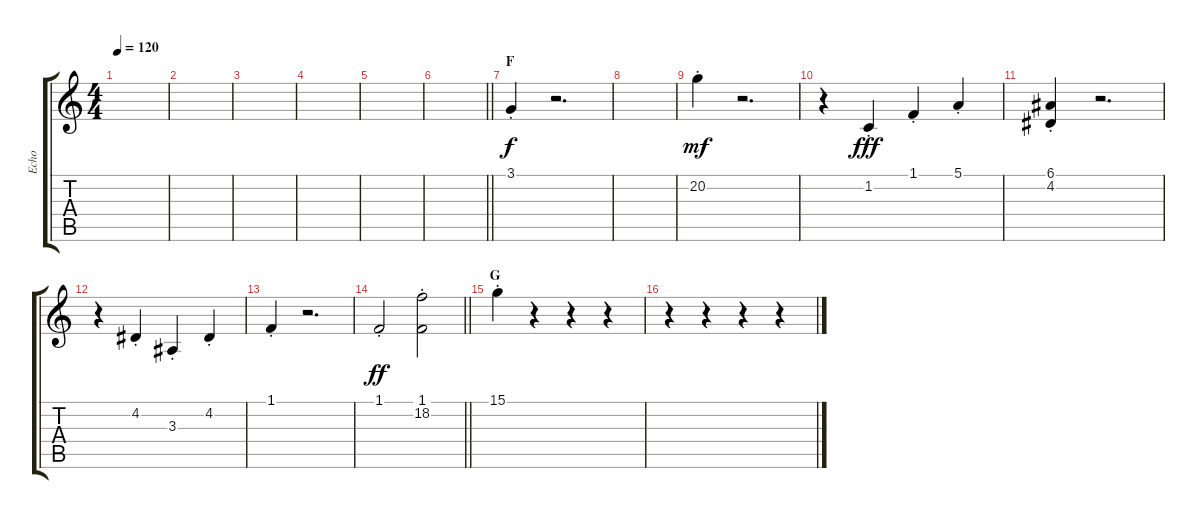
\track ("Echo" "Echo") {instrument fx7echoes}
\staff {score tabs}
\tuning (E4 B3 G3 D3 A2 E2) {hide}
\ts (4 4)
\tempo 120
\clef g2
\ks c
|
|
|
|
|
\barLineRight lightlight
|
\section ("" "F")
3.1{st}.4 r.2{d} |
|
20.2{st}.4{dy mf} r.2{d} |
r.4 1.2{st}.4{dy fff} 1.1{st}.4 5.1{st}.4 |
(6.1{st} 4.2{st}).4 r.2{d} |
r.4 4.2{st}.4 3.3{st}.4 4.2{st}.4 |
1.1{st}.4 r.2{d} |
\barLineRight lightlight
1.1{st}.2{dy ff} (1.1{st} 18.2{st}).2 |
\section ("" "G")
15.1{st}.4 r.4 r.4 r.4 |
r.4 r.4 r.4 r.4
